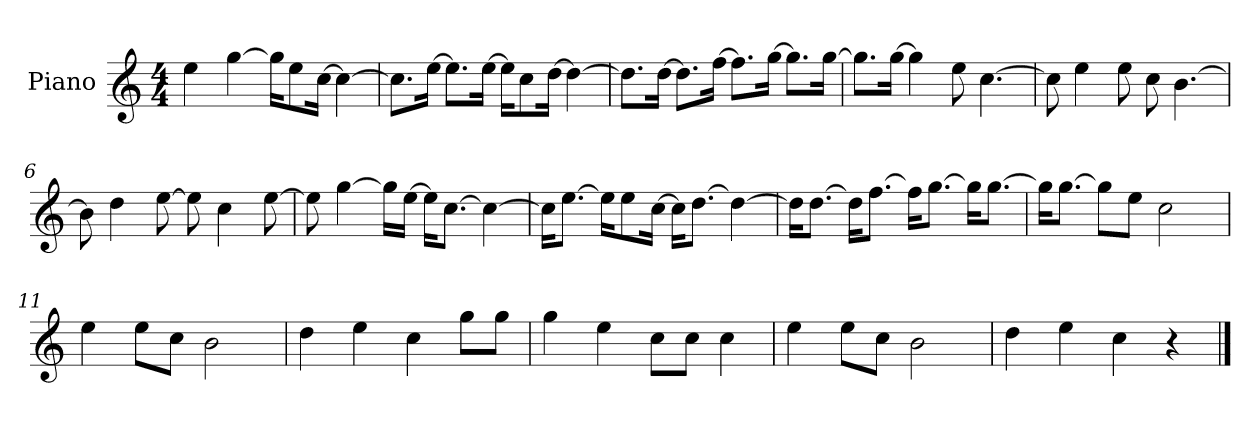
**kern
*part1
*staff1
*I"Piano
*I'P-no
*clefG2
*k[]
*M4/4
*MM90
=1
4ee\
[4gg\
16gg\KL]
8ee\
[16cc\Jk
4cc\_
=2
8.cc\L]
[16ee\Jk
8.ee\L]
[16ee\Jk
16ee\KL]
8cc\
[16dd\Jk
4dd\_
=3
8.dd\L]
[16dd\Jk
8.dd\L]
[16ff\Jk
8.ff\L]
[16gg\Jk
8.gg\L]
[16gg\Jk
=4
8.gg\L]
[16gg\Jk
4gg\]
8ee\
[4.cc\
=5
8cc\]
4ee\
8ee\
8cc\
[4.b\
!!LO:LB:g=z
=6
8b\]
4dd\
[8ee\
8ee\]
4cc\
[8ee\
=7
8ee\]
[4gg\
16gg\LL]
[16ee\JJ
16ee\KL]
[8.cc\J
4cc\_
=8
16cc\KL]
[8.ee\J
16ee\KL]
8ee\
[16cc\Jk
16cc\KL]
[8.dd\J
4dd\_
=9
16dd\KL]
[8.dd\J
16dd\KL]
[8.ff\J
16ff\KL]
[8.gg\J
16gg\KL]
[8.gg\J
=10
16gg\KL]
[8.gg\J
8gg\L]
8ee\J
2cc\
=11
4ee\
8ee\L
8cc\J
2b\
!!LO:LB:g=z
=12
4dd\
4ee\
4cc\
8gg\L
8gg\J
=13
4gg\
4ee\
8cc\L
8cc\J
4cc\
=14
4ee\
8ee\L
8cc\J
2b\
=15
4dd\
4ee\
4cc\
4r
==
*-
